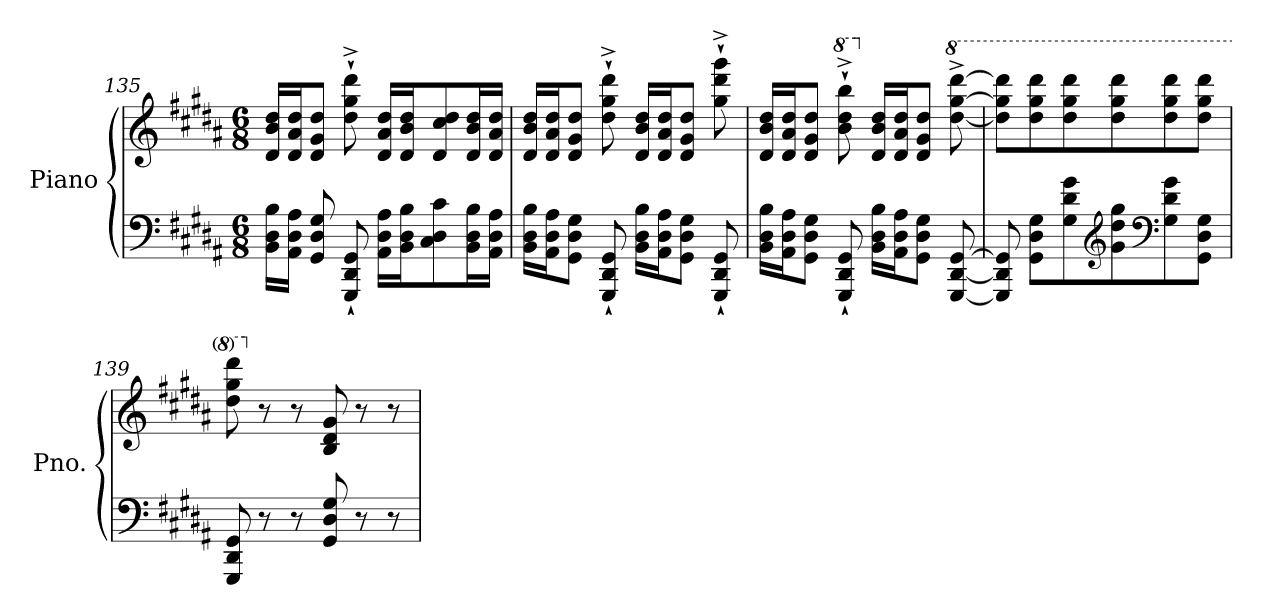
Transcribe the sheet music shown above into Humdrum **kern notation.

**kern	**kern
*part1	*part1
*staff2	*staff1
*I"Piano	*
*I'Pno.	*
*clefF4	*clefG2
*k[f#c#g#d#a#]	*k[f#c#g#d#a#]
*M6/8	*M6/8
=135	=135
16BB\ 16D#\ 16B\LL	16d#/ 16b/ 16dd#/LL
16AA#\ 16D#\ 16A#\JJ	16d#/ 16a#/ 16dd#/J
8GG#/ 8D#/ 8G#/	8d#/ 8g#/ 8dd#/J
8GGG#/` 8DD#/` 8GG#/`	8dd#\`^< 8gg#\`^< 8ddd#\`^<
16AA#\ 16D#\ 16A#\LL	16d#/ 16a#/ 16dd#/LL
16BB\ 16D#\ 16B\J	16d#/ 16b/ 16dd#/J
8C#\ 8D#\ 8c#\	8d#/ 8cc#/ 8dd#/
16BB\ 16D#\ 16B\L	16d#/ 16b/ 16dd#/L
16AA#\ 16D#\ 16A#\JJ	16d#/ 16a#/ 16dd#/JJ
!!LO:LB:g=z
=136	=136
16BB\ 16D#\ 16B\LL	16d#/ 16b/ 16dd#/LL
16AA#\ 16D#\ 16A#\J	16d#/ 16a#/ 16dd#/J
8GG#\ 8D#\ 8G#\J	8d#/ 8g#/ 8dd#/J
8GGG#/` 8DD#/` 8GG#/`	8dd#\`^< 8gg#\`^< 8ddd#\`^<
16BB\ 16D#\ 16B\LL	16d#/ 16b/ 16dd#/LL
16AA#\ 16D#\ 16A#\J	16d#/ 16a#/ 16dd#/J
8GG#\ 8D#\ 8G#\J	8d#/ 8g#/ 8dd#/J
8GGG#/` 8DD#/` 8GG#/`	8gg#\`^< 8ddd#\`^< 8ggg#\`^<
=137	=137
16BB\ 16D#\ 16B\LL	16d#/ 16b/ 16dd#/LL
16AA#\ 16D#\ 16A#\J	16d#/ 16a#/ 16dd#/J
8GG#\ 8D#\ 8G#\J	8d#/ 8g#/ 8dd#/J
*	*8va
8GGG#/` 8DD#/` 8GG#/`	8bb\`^< 8ddd#\`^< 8bbb\`^<
*	*X8va
16BB\ 16D#\ 16B\LL	16d#/ 16b/ 16dd#/LL
16AA#\ 16D#\ 16A#\J	16d#/ 16a#/ 16dd#/J
8GG#\ 8D#\ 8G#\J	8d#/ 8g#/ 8dd#/J
*	*8va
[8GGG#/ [8DD#/ [8GG#/	[8ddd#\^< [8ggg#\^< [8dddd#\^<
=138	=138
8GGG#/] 8DD#/] 8GG#/]	8ddd#\] 8ggg#\] 8dddd#\]L
8GG#\ 8D#\ 8G#\L	8ddd#\ 8ggg#\ 8dddd#\
8G#\ 8d#\ 8g#\	8ddd#\ 8ggg#\ 8dddd#\
*clefG2	*
8g#\ 8dd#\ 8gg#\	8ddd#\ 8ggg#\ 8dddd#\
*clefF4	*
8G#\ 8d#\ 8g#\	8ddd#\ 8ggg#\ 8dddd#\
8GG#\ 8D#\ 8G#\J	8ddd#\ 8ggg#\ 8dddd#\J
=139	=139
8GGG#/ 8DD#/ 8GG#/	8ddd#\ 8ggg#\ 8dddd#\
*	*X8va
8r	8r
8r	8r
8GG#/ 8D#/ 8G#/	8B/ 8d#/ 8g#/
8r	8r
8r	8r
=	=
*-	*-
